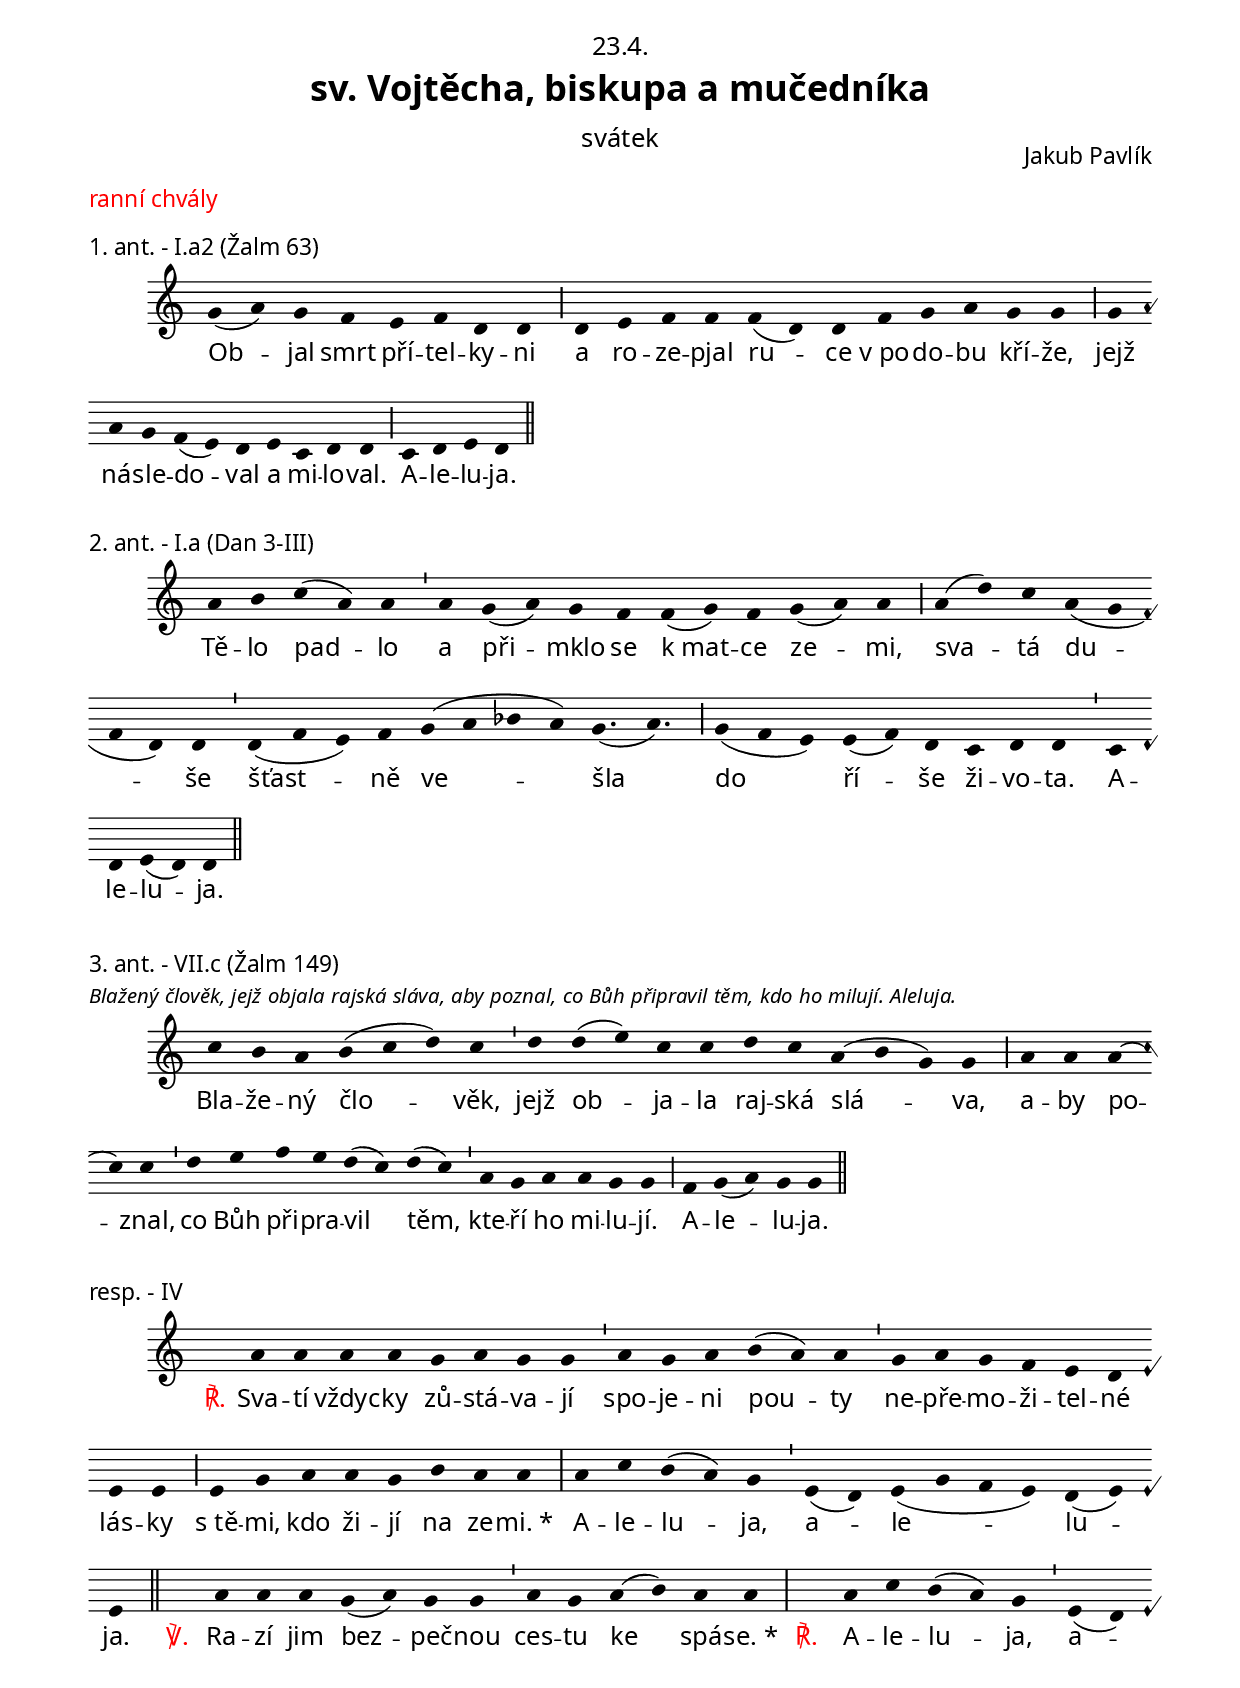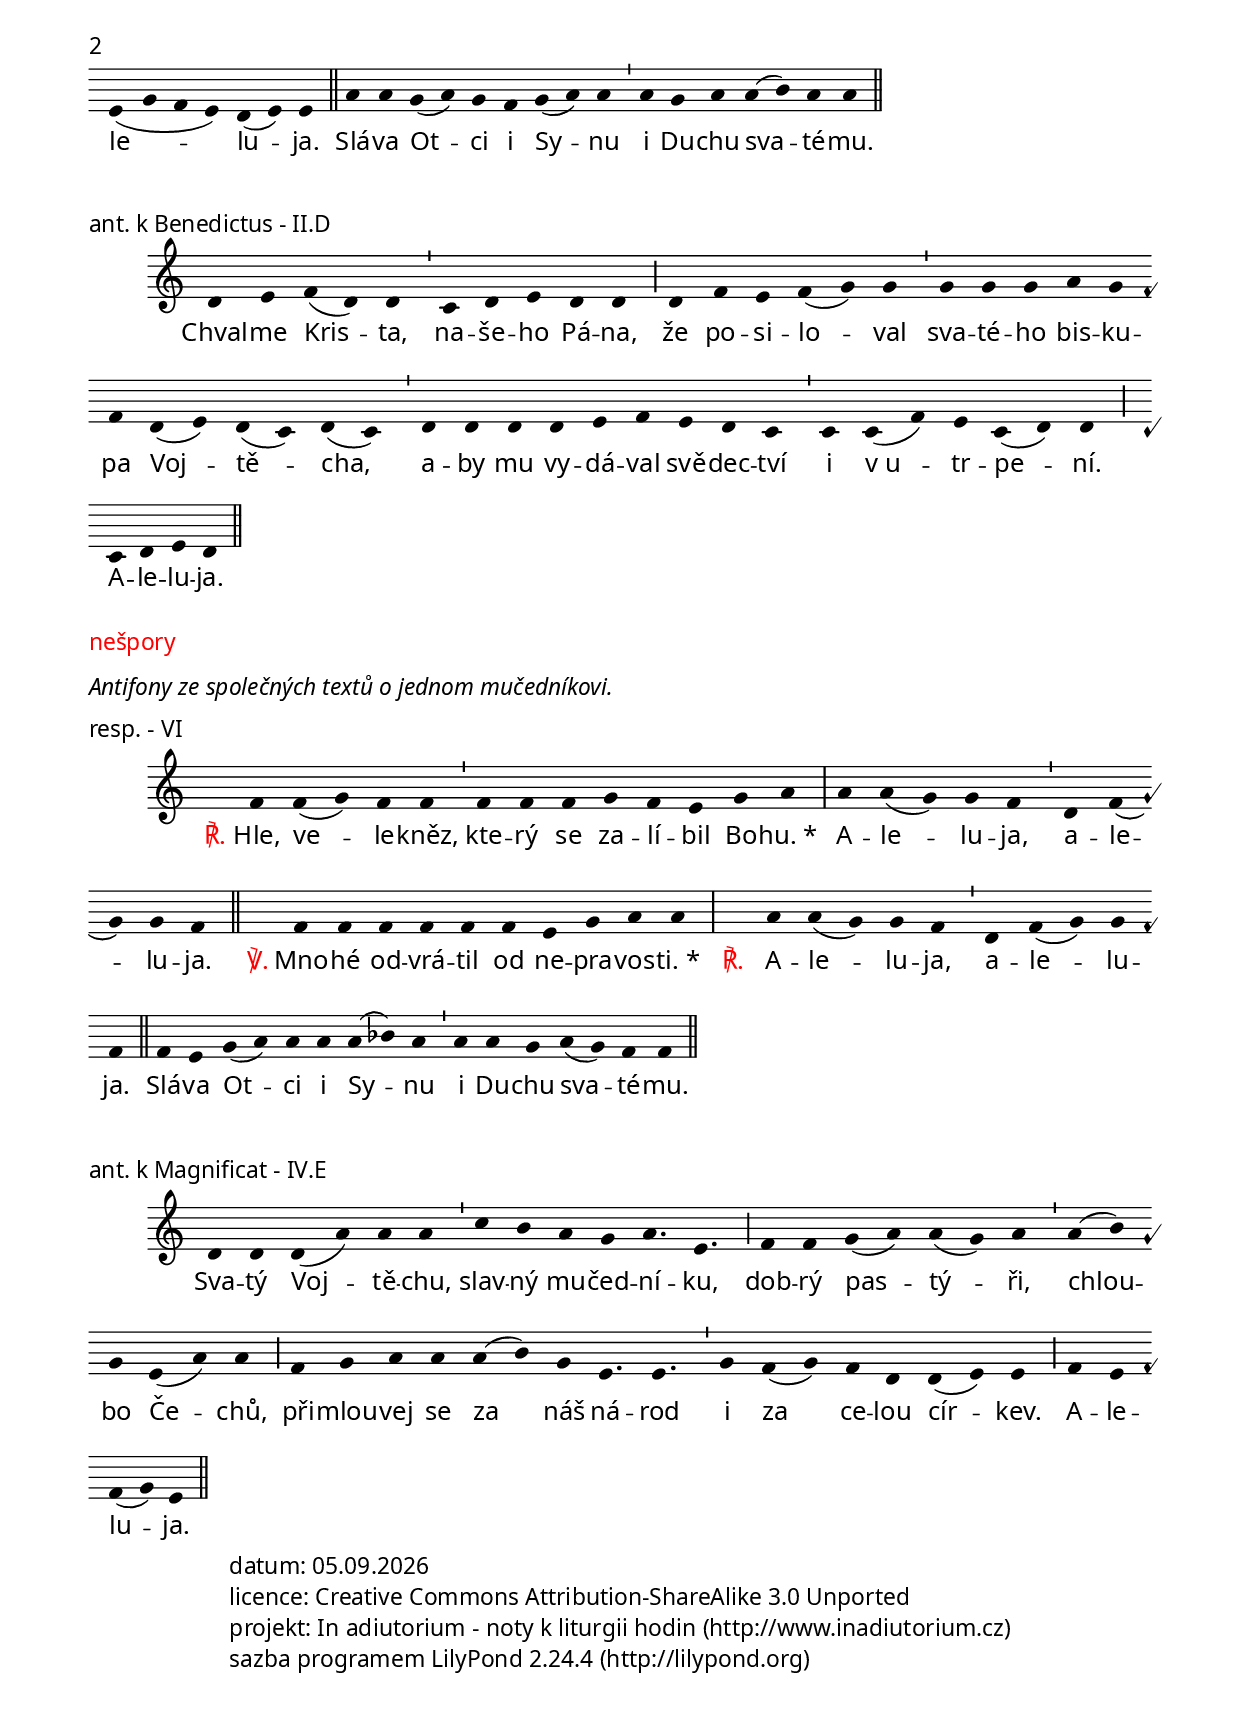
\version "2.15.39"

\include "../spolecne.ly"
\include "../dilyresponsorii.ly"

\header {
  title = \markup\titleSvatek
            "sv. Vojtěcha, biskupa a mučedníka"
            "svátek"
            23.4.
  composer = "Jakub Pavlík"
}

\markup {\nadpisHodinka {"ranní chvály"}}

\score {
  \relative c'' {
    \choralniRezim
    g4( a) g f e f d d \barMaior
    d e f f f( d) d f g a g g \barMaior
    g4 a g f( e) d e c d d \barMaior
    c d e d \barFinalis
  }
  \addlyrics {
    Ob -- jal smrt pří -- tel -- ky -- ni
    a ro -- ze -- pjal ru -- ce v_po -- do -- bu kří -- že,
    jejž ná -- sle -- do -- val a mi -- lo -- val.
    A -- le -- lu -- ja.
  }
  \header {
    quid = "1. ant."
    modus = "I"
    differentia = "a2"
    psalmus = "Žalm 63"
    id = "rch-a1"
    piece = \markup {\sestavTitulek}
  }
}

\score {
  \relative c'' {
    \choralniRezim
    a4 b c( a) a \barMin a g( a) g f f( g) f g( a) a \barMaior
    a( d) c a( g f d) d \barMin d( f e) f g( a bes a) g4.( a) \barMaior
    g4( f e) e( f) d c d d \barMin
    c d e( d) d \barFinalis
  }
  \addlyrics {
    Tě -- lo pad -- lo a při -- mklo se k_mat -- ce ze -- mi,
    sva -- tá du -- še šťast -- ně ve -- šla
    do ří -- še ži -- vo -- ta.
    A -- le -- lu -- ja.
  }
  \header {
    quid = "2. ant."
    modus = "I"
    differentia = "a"
    psalmus = "Dan 3-III"
    placet = "zbytečně velký rozsah?"
    id = "rch-a2"
    piece = \markup {\sestavTitulek}
  }
}

\score {
  \relative c'' {
    \choralniRezim
    c4 b a b( c d) c \barMin
    d d( e) c c d c a( b g) g \barMaior
    a a a( c) c \barMin
    d e f e d( c) d( c) \barMin
    a g a a g g \barMaior
    f g( a) g g \barFinalis
  }
  \addlyrics {
    Bla -- že -- ný člo -- věk,
    jejž ob -- ja -- la raj -- ská slá -- va,
    a -- by po -- znal,
    % potreboval jsem slabiku, zamenil jsem "kdo" za "kteri":
    co Bůh při -- pra -- vil těm,
    kte -- ří ho mi -- lu -- jí.
    A -- le -- lu -- ja.
  }
  \header {
    textus_approbatus = "Blažený člověk, jejž objala rajská sláva,
    aby poznal, co Bůh připravil těm, kdo ho milují. Aleluja."
    quid = "3. ant."
    modus = "VII"
    differentia = "c"
    psalmus = "Žalm 149"
    id = "rch-a3"
    piece = \markup {\sestavTitulek}
  }
}

\score {
  \relative c'' {
    \choralniRezim

    % R
    \neviditelna a
    a4 a a a g a g g \barMin
    a g a b( a) a \barMin
    g a g f e d e e \barMaior
    e g a a g b a a \barMax
    a c b( a) g \barMin e( d) e( g f e) d( e) e \barFinalis
    % V
    \neviditelna e
    a a a g( a) g g \barMin
    a g a( b) a a \barMax
    % R
    \neviditelna e
    a c b( a) g \barMin e( d) e( g f e) d( e) e \barFinalis
    % Slava
    a a g( a) g f g( a) a \barMin
    a g a a( b) a a \barFinalis
  }
  \addlyrics {
    \Response Sva -- tí vždyc -- ky zů -- stá -- va -- jí
    spo -- je -- ni pou -- ty
    ne -- pře -- mo -- ži -- tel -- né lás -- ky
    s_tě -- mi, kdo ži -- jí na ze -- mi._*
    \textRespAleluja
    \Verse Ra -- zí jim bez -- peč -- nou
    ces -- tu ke spá -- se._*
    \Response \textRespAleluja
    \textRespDoxologie
  }
  \header {
    quid = "resp."
    modus = "IV"
    id = "rch-r"
    piece = \markup {\sestavTitulekResp}
  }
}

\score {
  \relative c' {
    \choralniRezim
    d4 e f( d) d \barMin
    c d e d d \barMaior
    d f e f( g) g \barMin
    g g g a g f d( e) d( c) d( c) \barMin
    d d d d e f e d c \barMin
    c c( f) e c( d) d \barMaior
    c d e d \barFinalis
  }
  \addlyrics {
    Chval -- me Kris -- ta,
    na -- še -- ho Pá -- na,
    že po -- si -- lo -- val
    sva -- té -- ho bis -- ku -- pa Voj -- tě -- cha,
    a -- by mu vy -- dá -- val svě -- dec -- tví
    i v_u -- tr -- pe -- ní.
    A -- le -- lu -- ja.
  }
  \header {
    quid = "ant. k Benedictus"
    modus = "II"
    differentia = "D"
    psalmus = ""
    id = "rch-aben"
    piece = \markup {\sestavTitulekBezZalmu}
  }
}

\markup {\nadpisHodinka {"nešpory"}}

\markup\italic{Antifony ze společných textů o jednom mučedníkovi.}

\score {
  \relative c' {
    \choralniRezim

    % R
    \neviditelna f
    f4 f( g) f f \barMin f f f g f e g a \barMax
    \respVIalelujaResponsum \barFinalis
    % V
    \neviditelna f
    f4 f f f f f e g a a \barMax
    % R
    \neviditelna a
    \respVIalelujaResponsum \barFinalis
    % Slava
    \respVIalelujaDoxologie \barFinalis
  }
  \addlyrics {
    \Response Hle, ve -- le -- kněz, kte -- rý se za -- lí -- bil Bo -- hu._*
    \textRespAleluja
    \Verse Mno -- hé od -- vrá -- til od ne -- pra -- vos -- ti._*
    \Response \textRespAleluja
    \textRespDoxologie
  }
  \header {
    quid = "resp."
    modus = "VI"
    id = "ne-r"
    piece = \markup {\sestavTitulekResp}
  }
}

\score {
  \relative c' {
    \choralniRezim
    d4 d d( a') a a \barMin c b a g a4. e \barMaior
    f4 f g( a) a( g) a \barMin a( b) g e( a) a \barMaior
    f4 g a a a( b) g e4. e \barMin
    g4 f( g) f d d( e) e \barMaior
    f e f( g) e \barFinalis
  }
  \addlyrics {
    Sva -- tý Voj -- tě -- chu, slav -- ný mu -- čed -- ní -- ku,
    dob -- rý pas -- tý -- ři, chlou -- bo Če -- chů,
    při -- mlou -- vej se za náš ná -- rod
    i za ce -- lou cír -- kev.
    A -- le -- lu -- ja.
  }
  \header {
    quid = "ant. k Magnificat"
    modus = "IV"
    differentia = "E"
    psalmus = ""
    id = "ne-amag"
    piece = \markup {\sestavTitulekBezZalmu}
  }
}